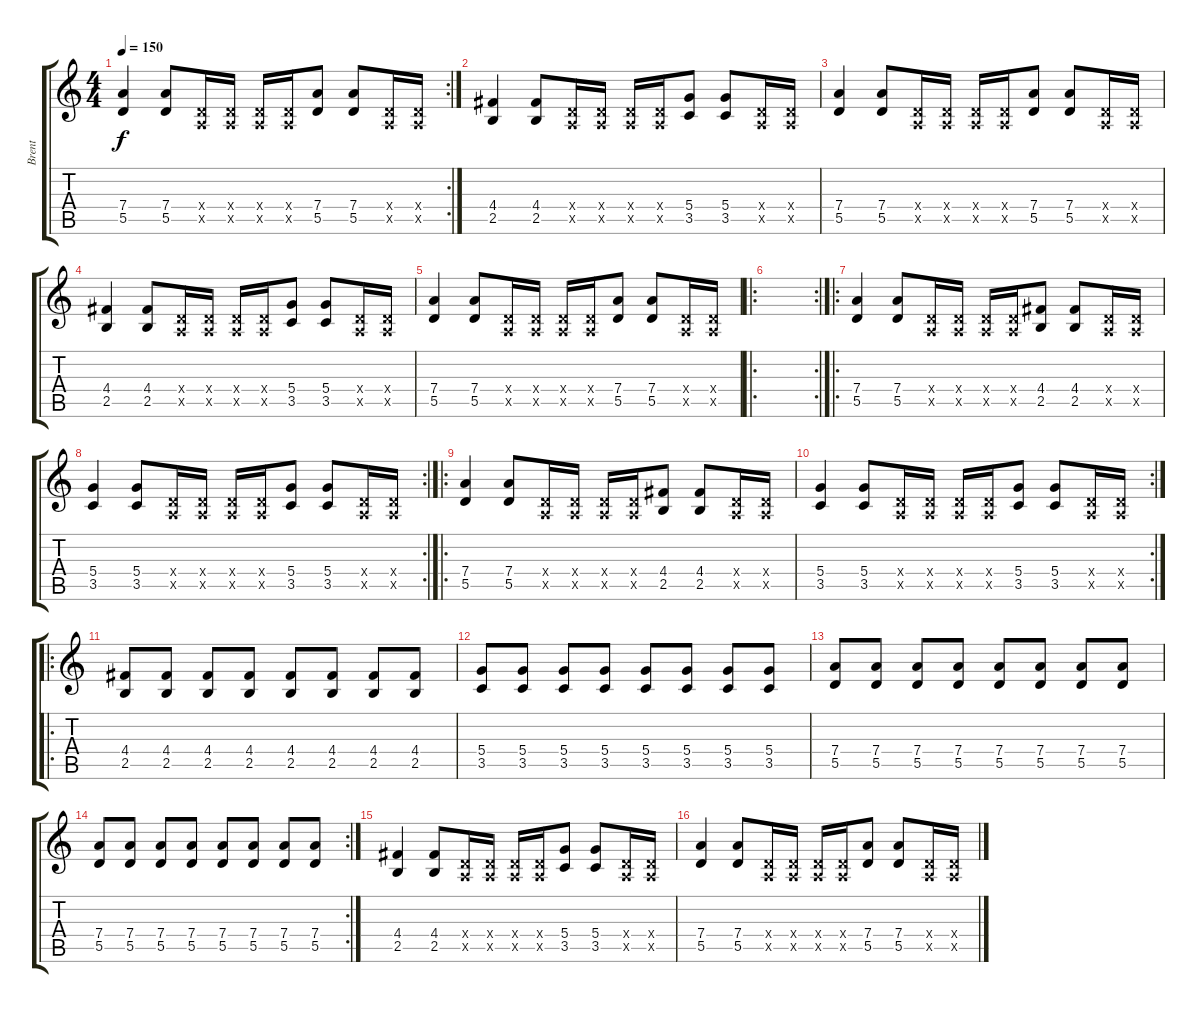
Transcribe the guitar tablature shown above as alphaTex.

\track ("Brent" "Brent") {instrument distortionguitar}
\staff {score tabs}
\tuning (E4 B3 G3 D3 A2 E2) {hide}
\rc 2
\ts (4 4)
\tempo 150
\clef g2
\ks c
(7.4 5.5).4{dy f} (7.4 5.5).8 (0.4{x} 0.5{x}).16 (0.4{x} 0.5{x}).16 (0.4{x} 0.5{x}).16 (0.4{x} 0.5{x}).16 (7.4 5.5).8 (7.4 5.5).8 (0.4{x} 0.5{x}).16 (0.4{x} 0.5{x}).16 |
(4.4 2.5).4 (4.4 2.5).8 (0.4{x} 0.5{x}).16 (0.4{x} 0.5{x}).16 (0.4{x} 0.5{x}).16 (0.4{x} 0.5{x}).16 (5.4 3.5).8 (5.4 3.5).8 (0.4{x} 0.5{x}).16 (0.4{x} 0.5{x}).16 |
(7.4 5.5).4 (7.4 5.5).8 (0.4{x} 0.5{x}).16 (0.4{x} 0.5{x}).16 (0.4{x} 0.5{x}).16 (0.4{x} 0.5{x}).16 (7.4 5.5).8 (7.4 5.5).8 (0.4{x} 0.5{x}).16 (0.4{x} 0.5{x}).16 |
(4.4 2.5).4 (4.4 2.5).8 (0.4{x} 0.5{x}).16 (0.4{x} 0.5{x}).16 (0.4{x} 0.5{x}).16 (0.4{x} 0.5{x}).16 (5.4 3.5).8 (5.4 3.5).8 (0.4{x} 0.5{x}).16 (0.4{x} 0.5{x}).16 |
(7.4 5.5).4 (7.4 5.5).8 (0.4{x} 0.5{x}).16 (0.4{x} 0.5{x}).16 (0.4{x} 0.5{x}).16 (0.4{x} 0.5{x}).16 (7.4 5.5).8 (7.4 5.5).8 (0.4{x} 0.5{x}).16 (0.4{x} 0.5{x}).16 |
\ro
\rc 2
|
\ro
(7.4 5.5).4 (7.4 5.5).8 (0.4{x} 0.5{x}).16 (0.4{x} 0.5{x}).16 (0.4{x} 0.5{x}).16 (0.4{x} 0.5{x}).16 (4.4 2.5).8 (4.4 2.5).8 (0.4{x} 0.5{x}).16 (0.4{x} 0.5{x}).16 |
\rc 2
(5.4 3.5).4 (5.4 3.5).8 (0.4{x} 0.5{x}).16 (0.4{x} 0.5{x}).16 (0.4{x} 0.5{x}).16 (0.4{x} 0.5{x}).16 (5.4 3.5).8 (5.4 3.5).8 (0.4{x} 0.5{x}).16 (0.4{x} 0.5{x}).16 |
\ro
(7.4 5.5).4 (7.4 5.5).8 (0.4{x} 0.5{x}).16 (0.4{x} 0.5{x}).16 (0.4{x} 0.5{x}).16 (0.4{x} 0.5{x}).16 (4.4 2.5).8 (4.4 2.5).8 (0.4{x} 0.5{x}).16 (0.4{x} 0.5{x}).16 |
\rc 2
(5.4 3.5).4 (5.4 3.5).8 (0.4{x} 0.5{x}).16 (0.4{x} 0.5{x}).16 (0.4{x} 0.5{x}).16 (0.4{x} 0.5{x}).16 (5.4 3.5).8 (5.4 3.5).8 (0.4{x} 0.5{x}).16 (0.4{x} 0.5{x}).16 |
\ro
(4.4 2.5).8 (4.4 2.5).8 (4.4 2.5).8 (4.4 2.5).8 (4.4 2.5).8 (4.4 2.5).8 (4.4 2.5).8 (4.4 2.5).8 |
(5.4 3.5).8 (5.4 3.5).8 (5.4 3.5).8 (5.4 3.5).8 (5.4 3.5).8 (5.4 3.5).8 (5.4 3.5).8 (5.4 3.5).8 |
(7.4 5.5).8 (7.4 5.5).8 (7.4 5.5).8 (7.4 5.5).8 (7.4 5.5).8 (7.4 5.5).8 (7.4 5.5).8 (7.4 5.5).8 |
\rc 2
(7.4 5.5).8 (7.4 5.5).8 (7.4 5.5).8 (7.4 5.5).8 (7.4 5.5).8 (7.4 5.5).8 (7.4 5.5).8 (7.4 5.5).8 |
(4.4 2.5).4 (4.4 2.5).8 (0.4{x} 0.5{x}).16 (0.4{x} 0.5{x}).16 (0.4{x} 0.5{x}).16 (0.4{x} 0.5{x}).16 (5.4 3.5).8 (5.4 3.5).8 (0.4{x} 0.5{x}).16 (0.4{x} 0.5{x}).16 |
(7.4 5.5).4 (7.4 5.5).8 (0.4{x} 0.5{x}).16 (0.4{x} 0.5{x}).16 (0.4{x} 0.5{x}).16 (0.4{x} 0.5{x}).16 (7.4 5.5).8 (7.4 5.5).8 (0.4{x} 0.5{x}).16 (0.4{x} 0.5{x}).16
